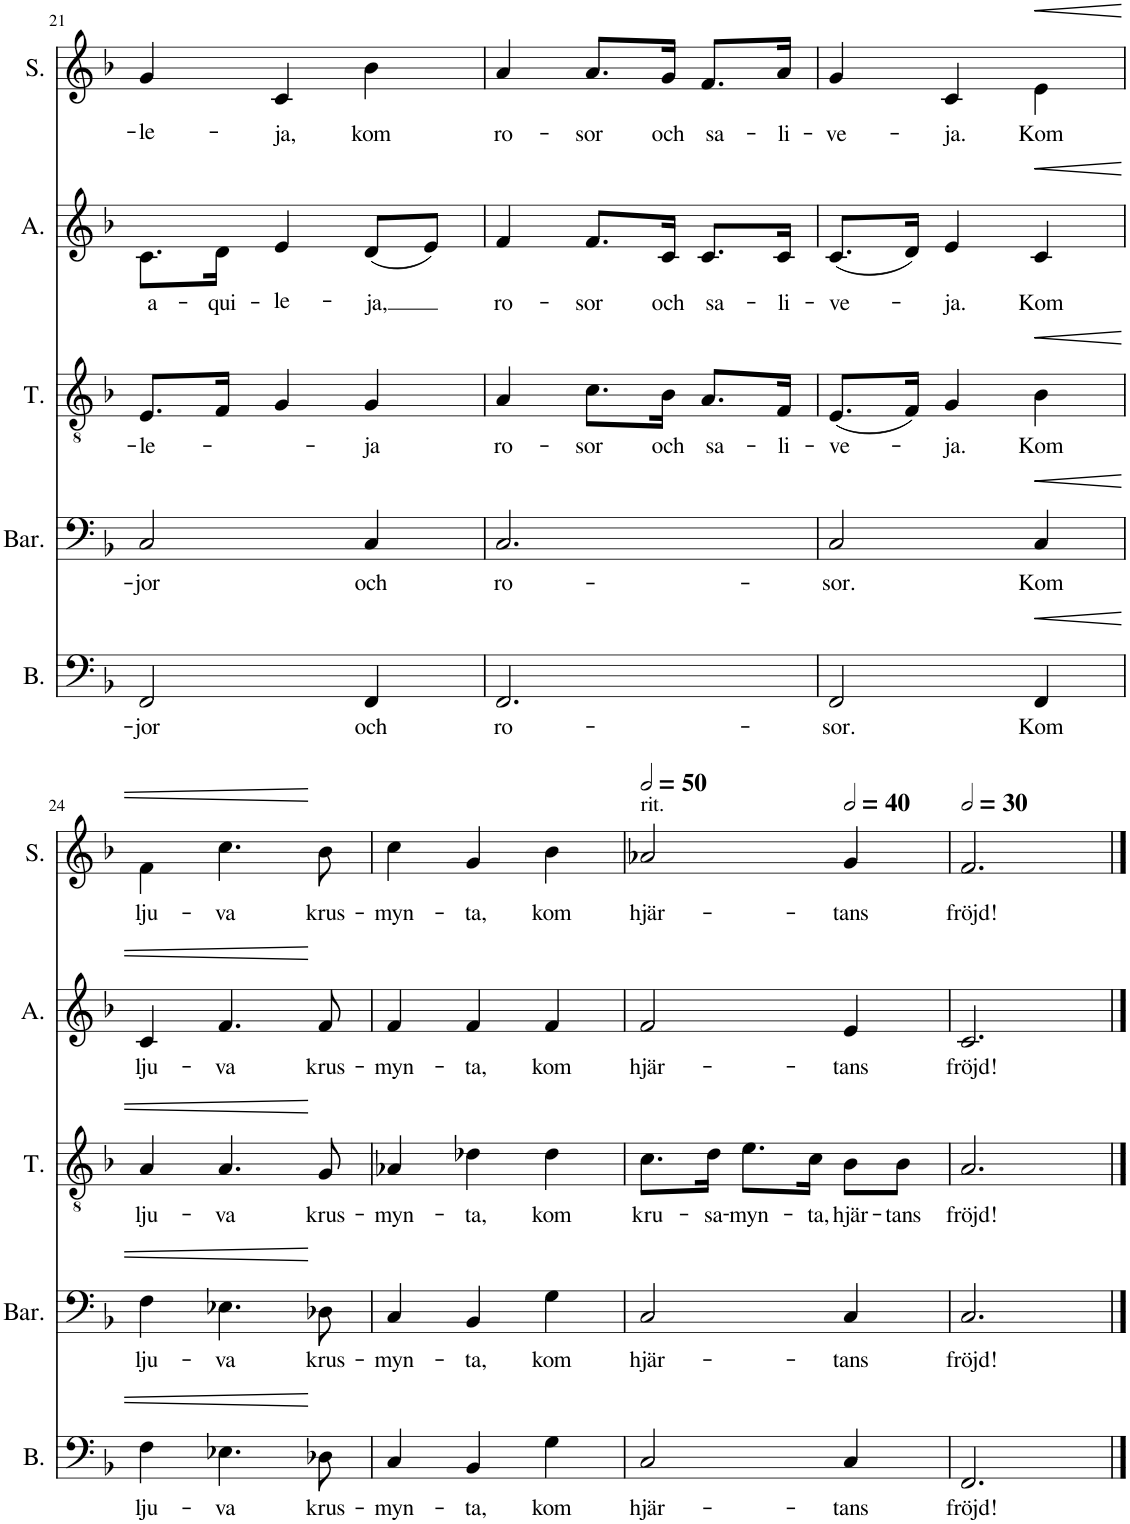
**kern	**text	**dynam	**kern	**text	**dynam	**kern	**text	**dynam	**kern	**text	**dynam	**kern	**text	**dynam
*part5	*part5	*part5	*part4	*part4	*part4	*part3	*part3	*part3	*part2	*part2	*part2	*part1	*part1	*part1
*staff5	*staff5	*staff5	*staff4	*staff4	*staff4	*staff3	*staff3	*staff3	*staff2	*staff2	*staff2	*staff1	*staff1	*staff1
*I"Bass	*	*	*I"Baritone	*	*	*I"Tenor	*	*	*I"Alto	*	*	*I"Soprano	*	*
*I'B.	*	*	*I'Bar.	*	*	*I'T.	*	*	*I'A.	*	*	*I'S.	*	*
!!LO:PB:g=z
*clefF4	*	*	*clefF4	*	*	*clefGv2	*	*	*clefG2	*	*	*clefG2	*	*
*k[b-]	*	*	*k[b-]	*	*	*k[b-]	*	*	*k[b-]	*	*	*k[b-]	*	*
*M3/4	*	*	*M3/4	*	*	*M3/4	*	*	*M3/4	*	*	*M3/4	*	*
=21	=21	=21	=21	=21	=21	=21	=21	=21	=21	=21	=21	=21	=21	=21
!	!LO:LY:b	!	!	!LO:LY:b	!	!	!LO:LY:b	!	!	!LO:LY:b	!	!	!LO:LY:b	!
2FF/	-jor	.	2C/	-jor	.	8.E/L	-le-	.	8.c\L	a-	.	4g/	-le-	.
!	!	!	!	!	!	!	!	!	!	!LO:LY:b	!	!	!	!
.	.	.	.	.	.	16F/Jk	.	.	16d\Jk	-qui-	.	.	.	.
!	!	!	!	!	!	!	!	!	!	!LO:LY:b	!	!	!LO:LY:b	!
.	.	.	.	.	.	4G/	.	.	4e/	-le-	.	4c/	-ja,	.
!	!LO:LY:b	!	!	!LO:LY:b	!	!	!LO:LY:b	!	!	!LO:LY:b	!	!	!LO:LY:b	!
4FF/	och	.	4C/	och	.	4G/	-ja	.	(8d/L	-ja,	.	4b-\	kom	.
.	.	.	.	.	.	.	.	.	8e/J)	.	.	.	.	.
=22	=22	=22	=22	=22	=22	=22	=22	=22	=22	=22	=22	=22	=22	=22
!	!LO:LY:b	!	!	!LO:LY:b	!	!	!LO:LY:b	!	!	!LO:LY:b	!	!	!LO:LY:b	!
2.FF/	ro-	.	2.C/	ro-	.	4A/	ro-	.	4f/	ro-	.	4a/	ro-	.
!	!	!	!	!	!	!	!LO:LY:b	!	!	!LO:LY:b	!	!	!LO:LY:b	!
.	.	.	.	.	.	8.c\L	-sor	.	8.f/L	-sor	.	8.a/L	-sor	.
!	!	!	!	!	!	!	!LO:LY:b	!	!	!LO:LY:b	!	!	!LO:LY:b	!
.	.	.	.	.	.	16B-\Jk	och	.	16c/Jk	och	.	16g/Jk	och	.
!	!	!	!	!	!	!	!LO:LY:b	!	!	!LO:LY:b	!	!	!LO:LY:b	!
.	.	.	.	.	.	8.A/L	sa-	.	8.c/L	sa-	.	8.f/L	sa-	.
!	!	!	!	!	!	!	!LO:LY:b	!	!	!LO:LY:b	!	!	!LO:LY:b	!
.	.	.	.	.	.	16F/Jk	-li-	.	16c/Jk	-li-	.	16a/Jk	-li-	.
=23	=23	=23	=23	=23	=23	=23	=23	=23	=23	=23	=23	=23	=23	=23
!	!LO:LY:b	!	!	!LO:LY:b	!	!	!LO:LY:b	!	!	!LO:LY:b	!	!	!LO:LY:b	!
2FF/	-sor.	.	2C/	-sor.	.	(8.E/L	-ve-	.	(8.c/L	-ve-	.	4g/	-ve-	.
.	.	.	.	.	.	16F/Jk)	.	.	16d/Jk)	.	.	.	.	.
!	!	!	!	!	!	!	!LO:LY:b	!	!	!LO:LY:b	!	!	!LO:LY:b	!
.	.	.	.	.	.	4G/	-ja.	.	4e/	-ja.	.	4c/	-ja.	.
!	!LO:LY:b	!LO:HP:b	!	!LO:LY:b	!LO:HP:b	!	!LO:LY:b	!LO:HP:b	!	!LO:LY:b	!LO:HP:b	!	!LO:LY:b	!LO:HP:b
4FF/	Kom	<	4C/	Kom	<	4B-\	Kom	<	4c/	Kom	<	4e\	Kom	<
!!LO:LB:g=z
=24	=24	=24	=24	=24	=24	=24	=24	=24	=24	=24	=24	=24	=24	=24
!	!LO:LY:b	!	!	!LO:LY:b	!	!	!LO:LY:b	!	!	!LO:LY:b	!	!	!LO:LY:b	!
4F\	lju-	.	4F\	lju-	.	4A/	lju-	.	4c/	lju-	.	4f\	lju-	.
!	!LO:LY:b	!	!	!LO:LY:b	!	!	!LO:LY:b	!	!	!LO:LY:b	!	!	!LO:LY:b	!
4.E-X\	-va	.	4.E-X\	-va	.	4.A/	-va	.	4.f/	-va	.	4.cc\	-va	.
!	!LO:LY:b	!	!	!LO:LY:b	!	!	!LO:LY:b	!	!	!LO:LY:b	!	!	!LO:LY:b	!
8D-X\	krus-	[	8D-X\	krus-	[	8G/	krus-	[	8f/	krus-	[	8b-\	krus-	[
=25	=25	=25	=25	=25	=25	=25	=25	=25	=25	=25	=25	=25	=25	=25
!	!LO:LY:b	!	!	!LO:LY:b	!	!	!LO:LY:b	!	!	!LO:LY:b	!	!	!LO:LY:b	!
4C/	-myn-	.	4C/	-myn-	.	4A-X/	-myn-	.	4f/	-myn-	.	4cc\	-myn-	.
!	!LO:LY:b	!	!	!LO:LY:b	!	!	!LO:LY:b	!	!	!LO:LY:b	!	!	!LO:LY:b	!
4BB-/	-ta,	.	4BB-/	-ta,	.	4d-X\	-ta,	.	4f/	-ta,	.	4g/	-ta,	.
!	!LO:LY:b	!	!	!LO:LY:b	!	!	!LO:LY:b	!	!	!LO:LY:b	!	!	!LO:LY:b	!
4G\	kom	.	4G\	kom	.	4d-\	kom	.	4f/	kom	.	4b-\	kom	.
=26	=26	=26	=26	=26	=26	=26	=26	=26	=26	=26	=26	=26	=26	=26
*	*	*	*	*	*	*	*	*	*	*	*	*MM100	*	*
!	!	!	!	!	!	!	!	!	!	!	!	!LO:TX:a:t=rit.	!	!
!	!LO:LY:b	!	!	!LO:LY:b	!	!	!LO:LY:b	!	!	!LO:LY:b	!	!	!LO:LY:b	!
2C/	hjär-	.	2C/	hjär-	.	8.c\L	kru-	.	2f/	hjär-	.	2a-X/	hjär-	.
!	!	!	!	!	!	!	!LO:LY:b	!	!	!	!	!	!	!
.	.	.	.	.	.	16d\Jk	-sa-	.	.	.	.	.	.	.
!	!	!	!	!	!	!	!LO:LY:b	!	!	!	!	!	!	!
.	.	.	.	.	.	8.e\L	-myn-	.	.	.	.	.	.	.
!	!	!	!	!	!	!	!LO:LY:b	!	!	!	!	!	!	!
.	.	.	.	.	.	16c\Jk	-ta,	.	.	.	.	.	.	.
*	*	*	*	*	*	*	*	*	*	*	*	*MM80	*	*
!	!LO:LY:b	!	!	!LO:LY:b	!	!	!LO:LY:b	!	!	!LO:LY:b	!	!	!LO:LY:b	!
4C/	-tans	.	4C/	-tans	.	8B-\L	hjär-	.	4e/	-tans	.	4g/	-tans	.
!	!	!	!	!	!	!	!LO:LY:b	!	!	!	!	!	!	!
.	.	.	.	.	.	8B-\J	-tans	.	.	.	.	.	.	.
=27	=27	=27	=27	=27	=27	=27	=27	=27	=27	=27	=27	=27	=27	=27
*	*	*	*	*	*	*	*	*	*	*	*	*MM60	*	*
!	!LO:LY:b	!	!	!LO:LY:b	!	!	!LO:LY:b	!	!	!LO:LY:b	!	!	!LO:LY:b	!
2.FF/	fröjd!	.	2.C/	fröjd!	.	2.A/	fröjd!	.	2.c/	fröjd!	.	2.f/	fröjd!	.
==	==	==	==	==	==	==	==	==	==	==	==	==	==	==
*-	*-	*-	*-	*-	*-	*-	*-	*-	*-	*-	*-	*-	*-	*-
